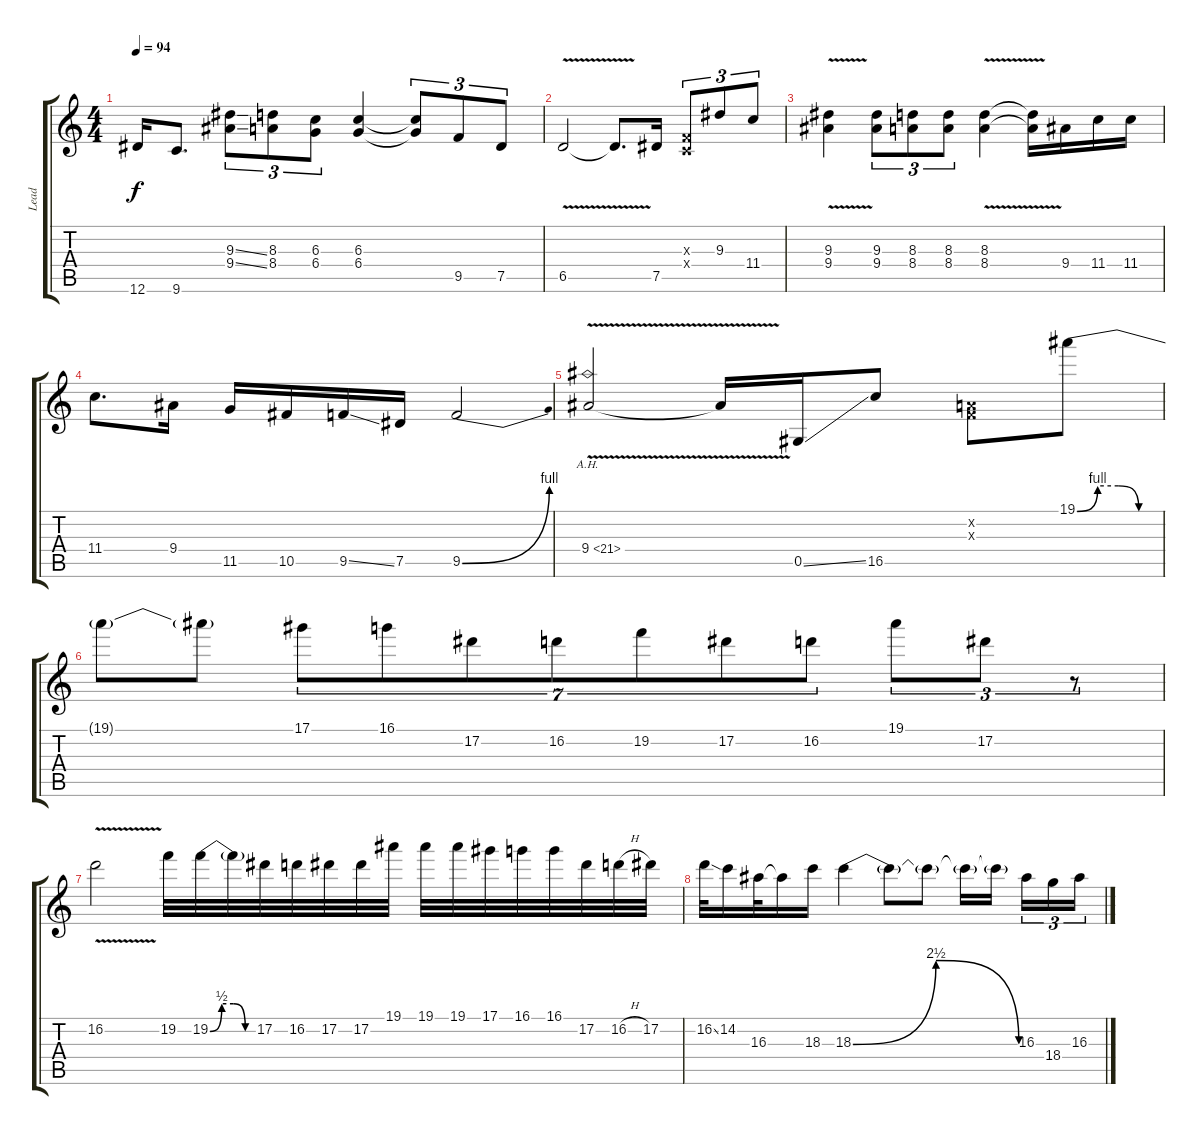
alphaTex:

\track ("Lead" "Lead") {instrument overdrivenguitar}
\staff {score tabs}
\tuning (Eb4 Bb3 Gb3 Db3 Ab2 Eb2) {hide}
\ts (4 4)
\tempo 94
\clef g2
\ks c
12.6.16{dy f} 9.6.8{d} (9.3{ss} 9.4{ss}).8{tu (3 2)} (8.3 8.4).8{tu (3 2)} (6.3 6.4).8{tu (3 2)} (6.3 6.4).4 (6.3{t} 6.4{t}).8{tu (3 2)} 9.5.8{tu (3 2)} 7.5.8{tu (3 2)} |
6.5{v}.2 6.5{t}.8{d} 7.5.16 (-1.3{x} -1.4{x}).8{tu (3 2)} 9.3.8{tu (3 2)} 11.4.8{tu (3 2)} |
(9.3{v} 9.4{v}).4 (9.3 9.4).8{tu (3 2)} (8.3 8.4).8{tu (3 2)} (8.3 8.4).8{tu (3 2)} (8.3{v} 8.4{v}).4 (8.3{t} 8.4{t}).16 9.4.16 11.4.16 11.4.16 |
11.4.8{d} 9.4.16 11.5.16 10.5.16 9.5{ss}.16 7.5.16 9.5{be (bend 0 0 60 4)}.2 |
9.4{ah 12 v}.2 9.4{t}.16 0.5{ss}.16 16.5.8 (-1.2{x} -1.3{x}).8 19.1{be (custom 0 0 15 4 30 4 45 0 60 0)}.8 |
19.1{t}.8 19.1{t}.8 17.1.8{tu (7 4)} 16.1.8{tu (7 4)} 17.2.8{tu (7 4)} 16.2.8{tu (7 4)} 19.2.8{tu (7 4)} 17.2.8{tu (7 4)} 16.2.8{tu (7 4)} 19.1.8{tu (3 2)} 17.2.8{tu (3 2)} r.8{tu (3 2)} |
16.2{v}.2 19.2.32 19.2{be (custom 0 0 15 2 30 2 45 0 60 0)}.32 19.2{t}.32 17.2.32 16.2.32 17.2.32 17.2.32 19.1.32 19.1.32 19.1.32 17.1.32 16.1.32 16.1.32 17.2.32 16.2{h}.32 17.2.32 |
16.2{ss}.32 14.2.16 16.3.32 16.3{t}.16 18.3.16 18.3{be (bendrelease 0 0 30 10 42 10 60 0)}.4 18.3{t}.8 18.3{t}.8 18.3{t}.16 18.3{t}.16{beam splitsecondary} 16.3.16{tu (3 2)} 18.4.16{tu (3 2)} 16.3.16{tu (3 2)}
